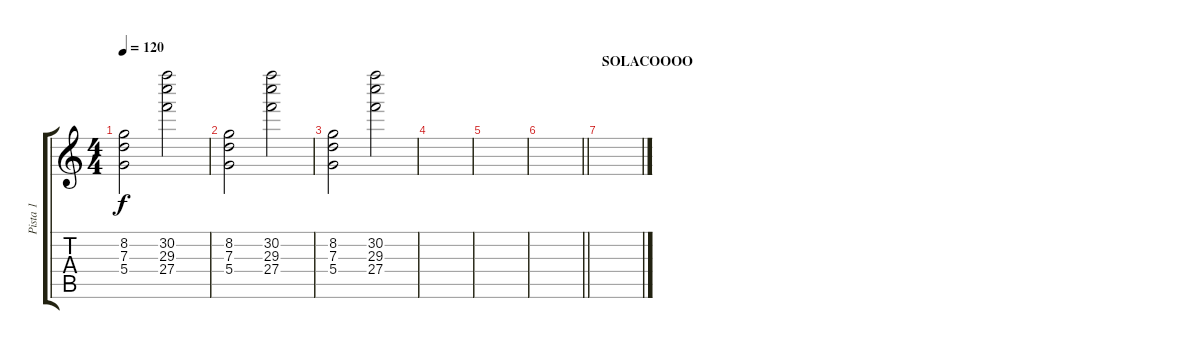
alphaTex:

\track ("Pista 1" "Pista 1") {instrument acousticguitarsteel}
\staff {score tabs}
\tuning (E4 B3 G3 D3 A2 E2) {hide}
\ts (4 4)
\tempo 120
\clef g2
\ks c
(8.2 7.3 5.4).2{dy f} (30.2 29.3 27.4).2 |
(8.2 7.3 5.4).2 (30.2 29.3 27.4).2 |
(8.2 7.3 5.4).2 (30.2 29.3 27.4).2 |
|
|
\barLineRight lightlight
|
\section ("" "SOLACOOOO")
